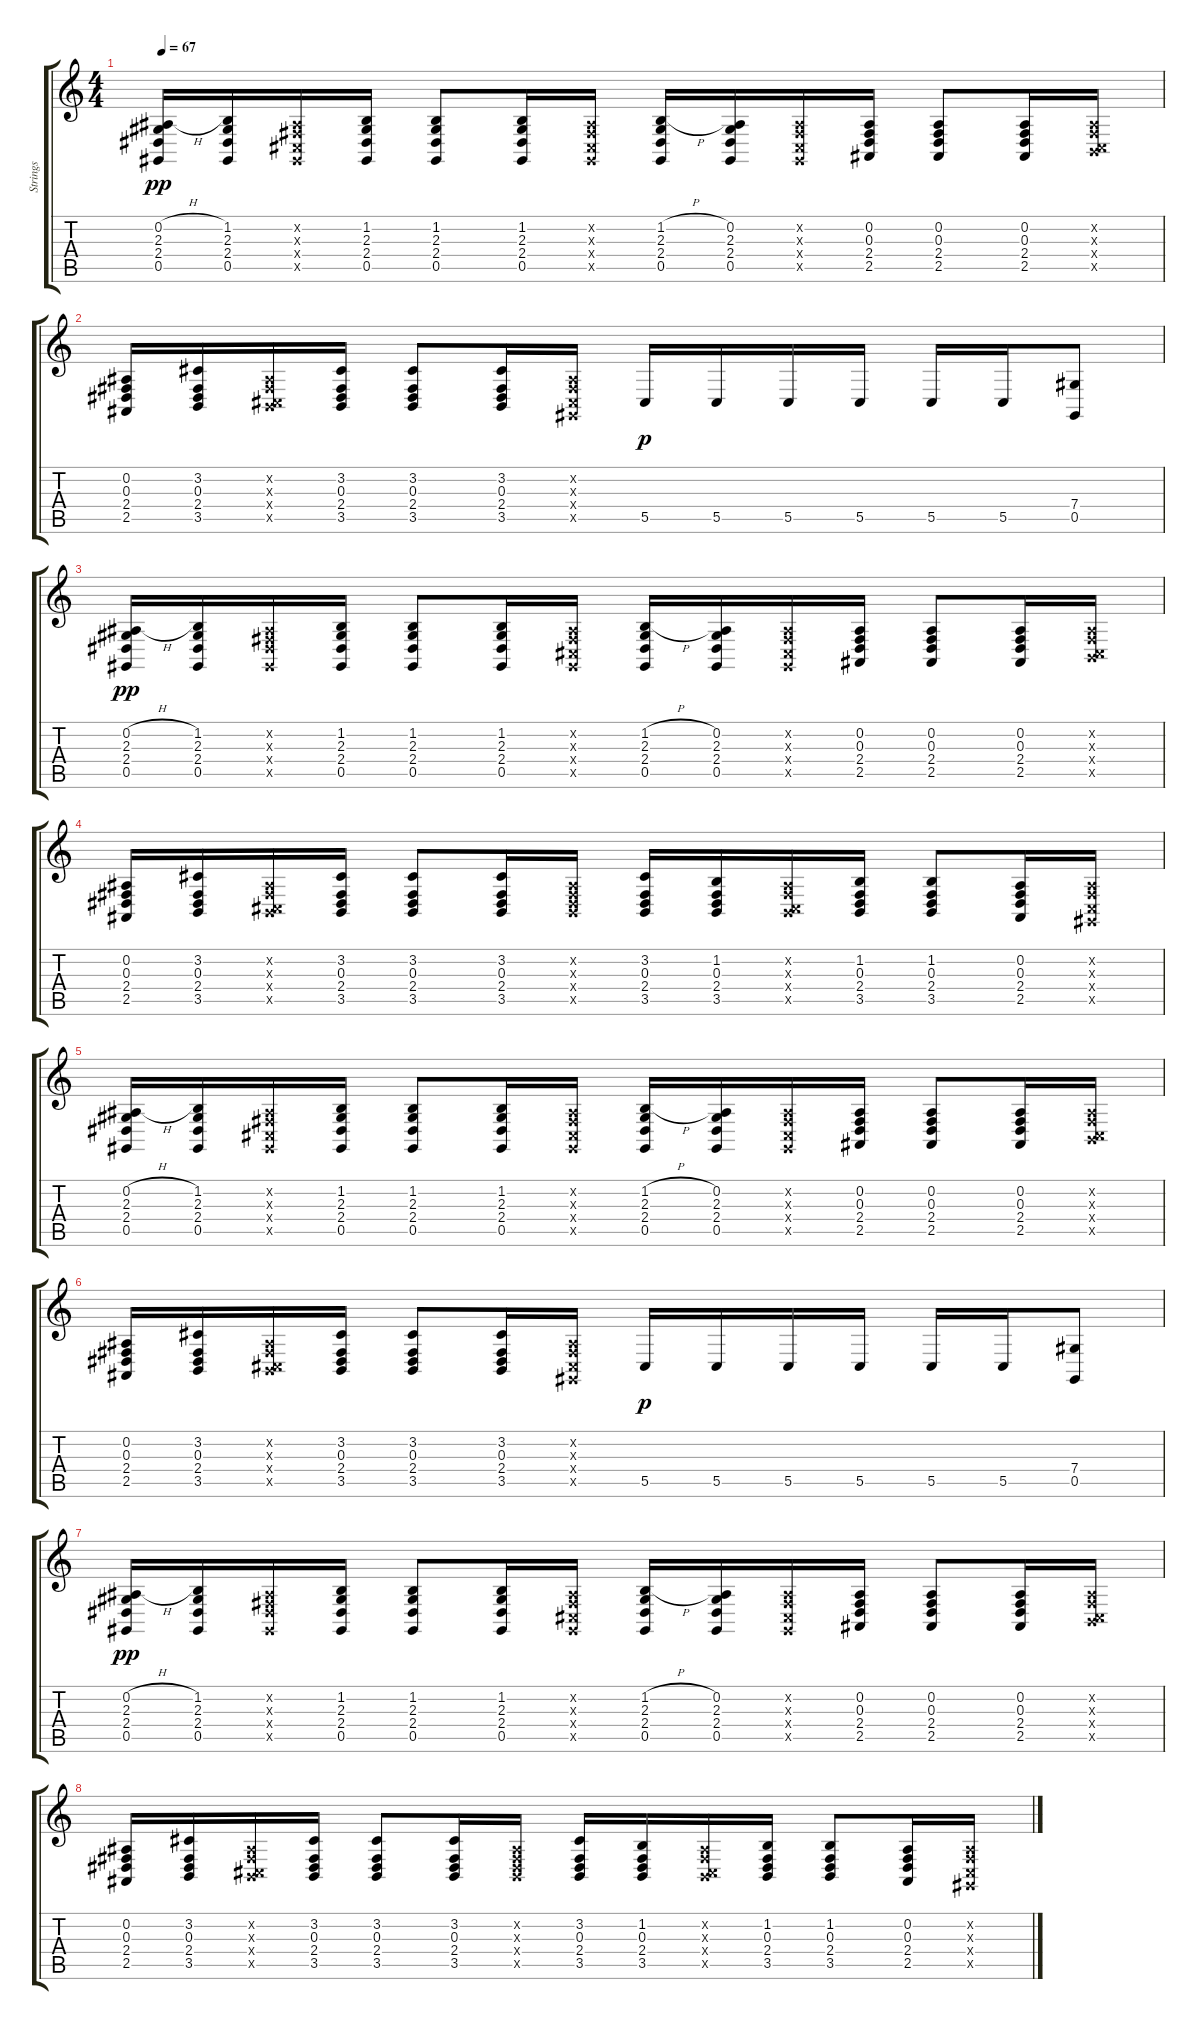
\track ("Strings" "Strings") {instrument stringensemble1}
\staff {score tabs}
\tuning (Eb4 Bb3 Gb3 Db3 Ab2 Eb2) {hide}
\ts (4 4)
\tempo 67
\clef g2
\ks c
(0.2{h} 2.3 2.4 0.5).16{dy pp} (1.2 2.3 2.4 0.5).16 (0.2{x} 0.3{x} 0.4{x} 0.5{x}).16 (1.2 2.3 2.4 0.5).16 (1.2 2.3 2.4 0.5).8 (1.2 2.3 2.4 0.5).16 (0.2{x} 0.3{x} 0.4{x} 0.5{x}).16 (1.2{h} 2.3 2.4 0.5).16 (0.2 2.3 2.4 0.5).16 (0.2{x} 0.3{x} 0.4{x} 0.5{x}).16 (0.2 0.3 2.4 2.5).16 (0.2 0.3 2.4 2.5).8 (0.2 0.3 2.4 2.5).16 (0.2{x} 0.3{x} 0.4{x} 3.5{x}).16 |
(0.2 0.3 2.4 2.5).16 (3.2 0.3 2.4 3.5).16 (0.2{x} 0.3{x} 0.4{x} 3.5{x}).16 (3.2 0.3 2.4 3.5).16 (3.2 0.3 2.4 3.5).8 (3.2 0.3 2.4 3.5).16 (0.2{x} 0.3{x} 0.4{x} 0.5{x}).16 5.5.16{dy p} 5.5.16 5.5.16 5.5.16 5.5.16 5.5.16 (7.4 0.5).8 |
(0.2{h} 2.3 2.4 0.5).16{dy pp} (1.2 2.3 2.4 0.5).16 (0.2{x} 0.3{x} 2.4{x} 0.5{x}).16 (1.2 2.3 2.4 0.5).16 (1.2 2.3 2.4 0.5).8 (1.2 2.3 2.4 0.5).16 (0.2{x} 0.3{x} 0.4{x} 0.5{x}).16 (1.2{h} 2.3 2.4 0.5).16 (0.2 2.3 2.4 0.5).16 (0.2{x} 0.3{x} 0.4{x} 0.5{x}).16 (0.2 0.3 2.4 2.5).16 (0.2 0.3 2.4 2.5).8 (0.2 0.3 2.4 2.5).16 (0.2{x} 0.3{x} 0.4{x} 3.5{x}).16 |
(0.2 0.3 2.4 2.5).16 (3.2 0.3 2.4 3.5).16 (0.2{x} 0.3{x} 0.4{x} 3.5{x}).16 (3.2 0.3 2.4 3.5).16 (3.2 0.3 2.4 3.5).8 (3.2 0.3 2.4 3.5).16 (0.2{x} 0.3{x} 2.4{x} 3.5{x}).16 (3.2 0.3 2.4 3.5).16 (1.2 0.3 2.4 3.5).16 (0.2{x} 0.3{x} 0.4{x} 3.5{x}).16 (1.2 0.3 2.4 3.5).16 (1.2 0.3 2.4 3.5).8 (0.2 0.3 2.4 2.5).16 (0.2{x} 0.3{x} 0.4{x} 0.5{x}).16 |
(0.2{h} 2.3 2.4 0.5).16 (1.2 2.3 2.4 0.5).16 (0.2{x} 0.3{x} 0.4{x} 0.5{x}).16 (1.2 2.3 2.4 0.5).16 (1.2 2.3 2.4 0.5).8 (1.2 2.3 2.4 0.5).16 (0.2{x} 0.3{x} 0.4{x} 0.5{x}).16 (1.2{h} 2.3 2.4 0.5).16 (0.2 2.3 2.4 0.5).16 (0.2{x} 0.3{x} 0.4{x} 0.5{x}).16 (0.2 0.3 2.4 2.5).16 (0.2 0.3 2.4 2.5).8 (0.2 0.3 2.4 2.5).16 (0.2{x} 0.3{x} 0.4{x} 3.5{x}).16 |
(0.2 0.3 2.4 2.5).16 (3.2 0.3 2.4 3.5).16 (0.2{x} 0.3{x} 0.4{x} 3.5{x}).16 (3.2 0.3 2.4 3.5).16 (3.2 0.3 2.4 3.5).8 (3.2 0.3 2.4 3.5).16 (0.2{x} 0.3{x} 0.4{x} 0.5{x}).16 5.5.16{dy p} 5.5.16 5.5.16 5.5.16 5.5.16 5.5.16 (7.4 0.5).8 |
(0.2{h} 2.3 2.4 0.5).16{dy pp} (1.2 2.3 2.4 0.5).16 (0.2{x} 0.3{x} 2.4{x} 0.5{x}).16 (1.2 2.3 2.4 0.5).16 (1.2 2.3 2.4 0.5).8 (1.2 2.3 2.4 0.5).16 (0.2{x} 0.3{x} 0.4{x} 0.5{x}).16 (1.2{h} 2.3 2.4 0.5).16 (0.2 2.3 2.4 0.5).16 (0.2{x} 0.3{x} 0.4{x} 0.5{x}).16 (0.2 0.3 2.4 2.5).16 (0.2 0.3 2.4 2.5).8 (0.2 0.3 2.4 2.5).16 (0.2{x} 0.3{x} 0.4{x} 3.5{x}).16 |
(0.2 0.3 2.4 2.5).16 (3.2 0.3 2.4 3.5).16 (0.2{x} 0.3{x} 0.4{x} 3.5{x}).16 (3.2 0.3 2.4 3.5).16 (3.2 0.3 2.4 3.5).8 (3.2 0.3 2.4 3.5).16 (0.2{x} 0.3{x} 2.4{x} 3.5{x}).16 (3.2 0.3 2.4 3.5).16 (1.2 0.3 2.4 3.5).16 (0.2{x} 0.3{x} 0.4{x} 3.5{x}).16 (1.2 0.3 2.4 3.5).16 (1.2 0.3 2.4 3.5).8 (0.2 0.3 2.4 2.5).16 (0.2{x} 0.3{x} 0.4{x} 0.5{x}).16
